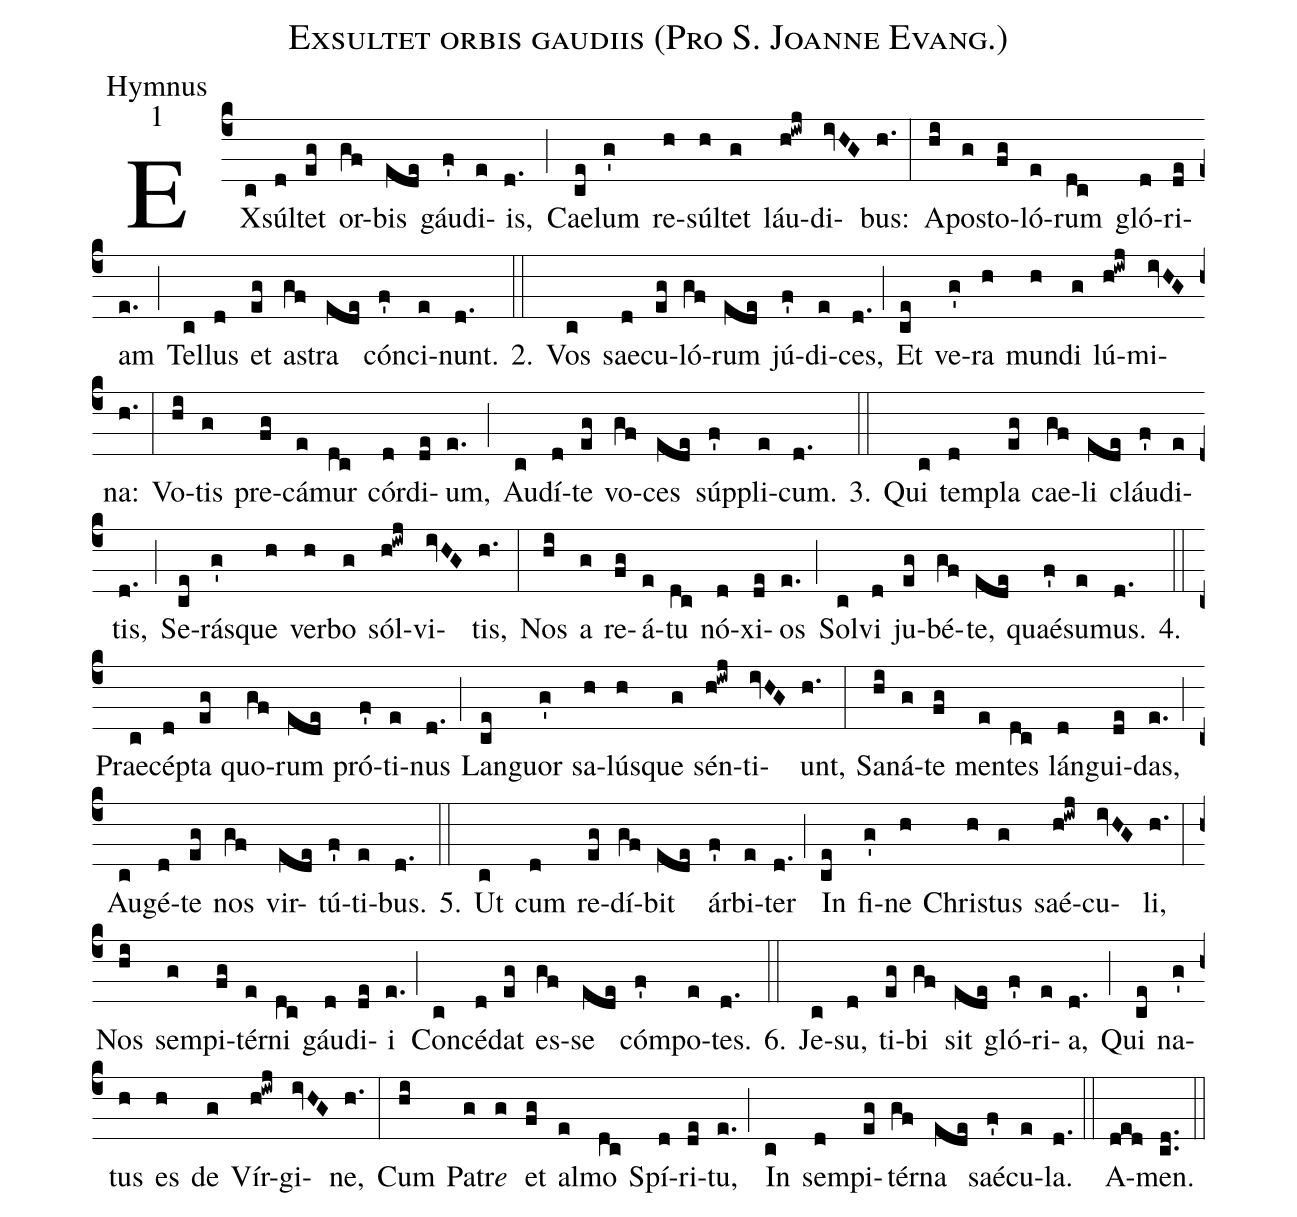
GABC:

name:Exsultet orbis gaudiis (Pro S. Joanne Evang.);
office-part:Hymnus;
mode:1;
%%
(c4) EX(c)súl(d)tet(eg) or(gf)bis(ede) gáu(f')di(e)is,(d.) (;) Cae(ce)lum(g') re(h)súl(h)tet(g) láu(h!iwj)di(ivHG)bus:(h.) (:) A(hi)po(g)sto(fg)ló(e)rum(dc) gló(d)ri(de)am(e.) (;) Tel(c)lus(d) et(eg) a(gf)stra(ede) cón(f')ci(e)nunt.(d.) 2.(::) Vos(c) sae(d)cu(eg)ló(gf)rum(ede) jú(f')di(e)ces,(d.) (;) Et(ce) ve(g')ra(h) mun(h)di(g) lú(h!iwj)mi(ivHG)na:(h.) (:) Vo(hi)tis(g) pre(fg)cá(e)mur(dc) cór(d)di(de)um,(e.) (;) Au(c)dí(d)te(eg) vo(gf)ces(ede) súp(f')pli(e)cum.(d.) 3.(::) Qui(c) tem(d)pla(eg) cae(gf)li(ede) cláu(f')di(e)tis,(d.) (;) Se(ce)rá(g')sque(h) ver(h)bo(g) sól(h!iwj)vi(ivHG)tis,(h.) (:) Nos(hi) a(g) re(fg)á(e)tu(dc) nó(d)xi(de)os(e.) (;) Sol(c)vi(d) ju(eg)bé(gf)te,(ede) quaé(f')su(e)mus.(d.) 4.(::) Prae(c)cép(d)ta(eg) quo(gf)rum(ede) pró(f')ti(e)nus(d.) (;) Lan(ce)guor(g') sa(h)lú(h)sque(g) sén(h!iwj)ti(ivHG)unt,(h.) (:) Sa(hi)ná(g)te(fg) men(e)tes(dc) lán(d)gui(de)das,(e.) (;) Au(c)gé(d)te(eg) nos(gf) vir(ede)tú(f')ti(e)bus.(d.) 5.(::) Ut(c) cum(d) re(eg)dí(gf)bit(ede) ár(f')bi(e)ter(d.) (;) In(ce) fi(g')ne(h) Chri(h)stus(g) saé(h!iwj)cu(ivHG)li,(h.) (:) Nos(hi) sem(g)pi(fg)tér(e)ni(dc) gáu(d)di(de)i(e.) (;) Con(c)cé(d)dat(eg) es(gf)se(ede) cóm(f')po(e)tes.(d.) 6.(::) Je(c)su,(d) ti(eg)bi(gf) sit(ede) gló(f')ri(e)a,(d.) (;) Qui(ce) na(g')tus(h) es(h) de(g) Vír(h!iwj)gi(ivHG)ne,(h.) (:) Cum(hi) Pa(g)tr<i>e</i>(g) et(fg) al(e)mo(dc) Spí(d)ri(de)tu,(e.) (;) In(c) sem(d)pi(eg)tér(gf)na(ede) saé(f')cu(e)la.(d.) (::) A(ded)men.(cd..) (::)
